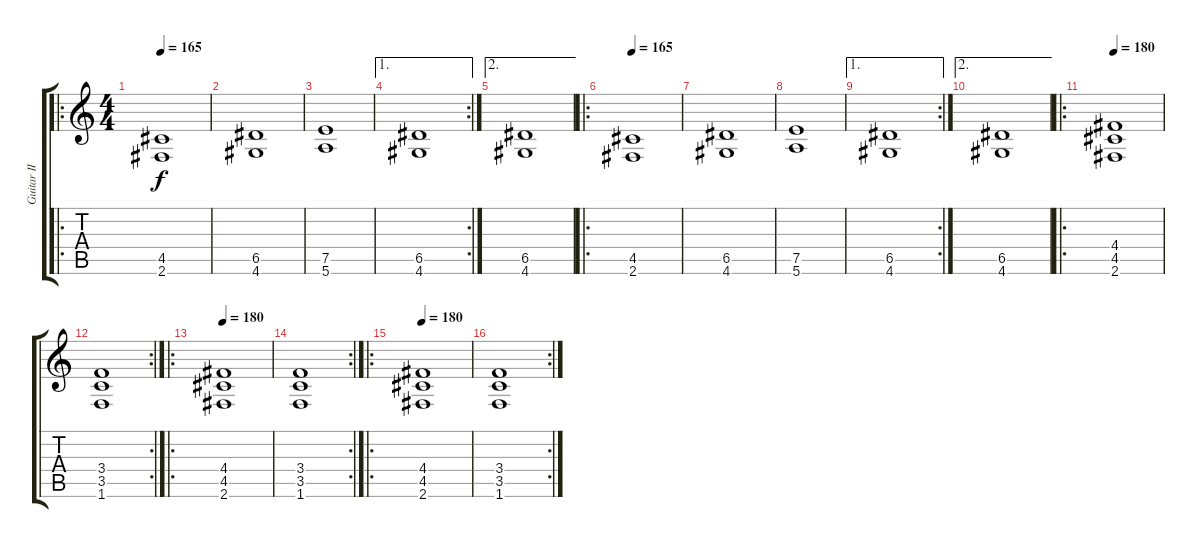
\track ("Guitar II" "Guitar II") {instrument distortionguitar}
\staff {score tabs}
\tuning (E4 B3 G3 D3 A2 E2) {hide}
\ro
\ts (4 4)
\tempo 165
\clef g2
\ks c
(4.5 2.6).1{dy f} |
(6.5 4.6).1 |
(7.5 5.6).1 |
\ae 1
\rc 2
(6.5 4.6).1 |
\ae 2
(6.5 4.6).1 |
\ro
\tempo 165
(4.5 2.6).1 |
(6.5 4.6).1 |
(7.5 5.6).1 |
\ae 1
\rc 2
(6.5 4.6).1 |
\ae 2
(6.5 4.6).1 |
\ro
\tempo 180
(4.4 4.5 2.6).1 |
\rc 2
(3.4 3.5 1.6).1 |
\ro
\tempo 180
(4.4 4.5 2.6).1 |
\rc 2
(3.4 3.5 1.6).1 |
\ro
\tempo 180
(4.4 4.5 2.6).1 |
\rc 2
(3.4 3.5 1.6).1
